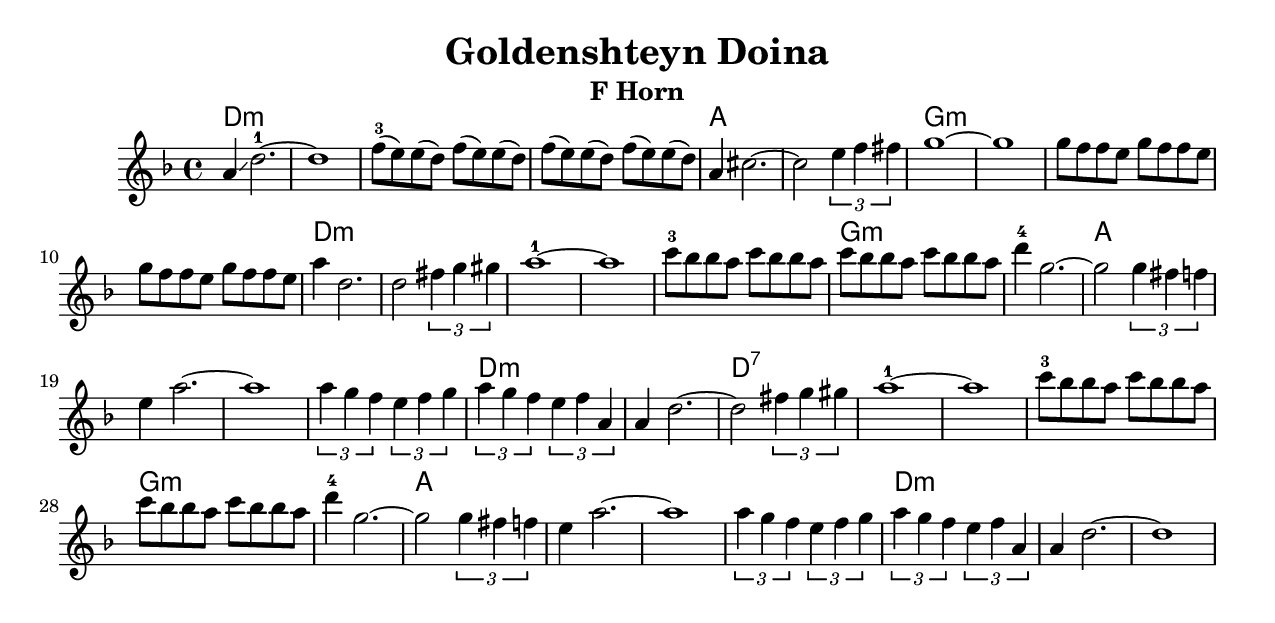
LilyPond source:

\version "2.18.0"
\include "english.ly"
\pointAndClickOff
\paper{
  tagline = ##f
  print-all-headers = ##t
  #(set-paper-size "letter")
}
date = #(strftime "%d-%m-%Y" (localtime (current-time)))

%\markup{ \italic{ " Updated " \date  }  }

%\markup{ Got something to say? }

%#################################### Melody ########################
melody = \transpose g d\relative c'' {
  \clef treble
  \key g \minor
  \time 4/4

  %\partial 16*3 a16 d f   %lead in notes

  d4  \glissando g2.-1 ~
  g1
  bf8-3(a)a(g)bf8(a)a(g)
  bf8(a)a(g)bf8(a)a(g)|

  d4 fs2. ~
  fs2 \tuplet 3/2 {a4 bf b}|
  c1~
  c1

  c8 bf bf a c bf bf a
  c8 bf bf a c bf bf a
  d4 g,2.|
  g2 \tuplet 3/2{b4 c cs}
  %a b d a bf d

  d1-1 ~
  d1
  f8-3 ef ef d f ef ef d
  f8 ef ef d f ef ef d

  g4-4 c,2. ~
  c2 \tuplet 3/2{c4 b bf}|  %18
  a4 d2. ~
  d1

  \tuplet 3/2 {d4 c bf} \tuplet 3/2 {a4 bf c}
  \tuplet 3/2 {d4 c bf} \tuplet 3/2{a bf d,} %22 a b d=>a bf d
  d4 g2. ~
  g2 \tuplet 3/2{b4 c cs}

  d1-1 ~
  d1
  f8-3 ef ef d f ef ef d
  f8 ef ef d f ef ef d

  g4-4 c,2. ~
  c2 \tuplet 3/2{c4 b bf}|
  a4 d2. ~
  d1

  \tuplet 3/2 {d4 c bf} \tuplet 3/2 {a4 bf c}
  \tuplet 3/2 {d4 c bf} \tuplet 3/2{a bf d,} %a b d=>a bf d
  d4 g2. ~
  g1



}
%################################# Lyrics #####################
%\addlyrics{  }
%################################# Chords #######################
harmonies =\transpose g d \chordmode {
  g1*4:m

  d1*2

  c1*4:m


  g1*5:m


  %g1*4:7  %removed extra measure

  c1*2:m

  d1*4

  g1*2:m

  g1*4:7

  c1*2:m

  d1*4

  g1:m
}

\score {
  <<
    \new ChordNames {
      \set chordChanges = ##f
      \harmonies
    }
    \new Staff
    \melody
  >>
  \header{
    title= "Goldenshteyn Doina"
    subtitle=""
    composer= ""
    instrument = "F Horn"
    arranger= ""
  }
  \layout{indent = 1.0\cm}
  \midi {
    \tempo 4 = 120

    % \midi { }
  }
}
%{
% more verses:
\markup{}
\markup {
  \fill-line {
    \hspace #0.1 % distance from left margin
    \column {
      \line { "1."
        \column {
          ""
        }
      }
      \hspace #0.2 % vertical distance between verses
      \line { "2."
        \column {
         ""
        }
      }
    }
    \hspace #0.1  % horiz. distance between columns
    \column {
      \line { "3."
        \column {
          ""
        }
      }
      \hspace #0.2 % distance between verses
      \line { "4."
        \column {
         ""
        }
      }
    }
    \hspace #0.1 % distance to right margin
  }
}

%}
